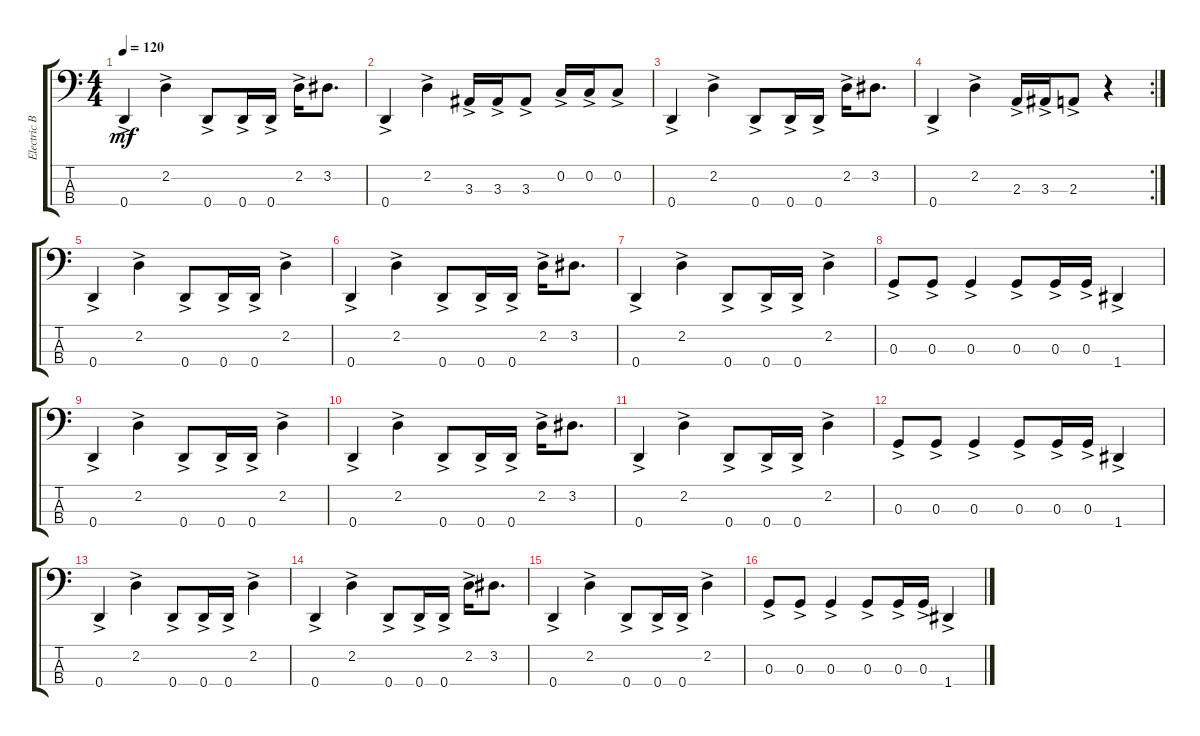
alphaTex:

\track ("Electric Bass" "Electric B") {instrument electricbassfinger}
\staff {score tabs}
\tuning (F2 C2 G1 D1) {hide}
\ts (4 4)
\tempo 120
\clef f4
\ks c
0.4{ac}.4{dy mf instrument electricbassfinger} 2.2{ac}.4 0.4{ac}.8 0.4{ac}.16 0.4{ac}.16 2.2{ac}.16 3.2.8{d} |
0.4{ac}.4 2.2{ac}.4 3.3{ac}.16 3.3{ac}.16 3.3{ac}.8 0.2{ac}.16 0.2{ac}.16 0.2{ac}.8 |
0.4{ac}.4 2.2{ac}.4 0.4{ac}.8 0.4{ac}.16 0.4{ac}.16 2.2{ac}.16 3.2.8{d} |
\rc 2
0.4{ac}.4 2.2{ac}.4 2.3{ac}.16 3.3{ac}.16 2.3{ac}.8 r.4 |
0.4{ac}.4 2.2{ac}.4 0.4{ac}.8 0.4{ac}.16 0.4{ac}.16 2.2{ac}.4 |
0.4{ac}.4 2.2{ac}.4 0.4{ac}.8 0.4{ac}.16 0.4{ac}.16 2.2{ac}.16 3.2.8{d} |
0.4{ac}.4 2.2{ac}.4 0.4{ac}.8 0.4{ac}.16 0.4{ac}.16 2.2{ac}.4 |
0.3{ac}.8 0.3{ac}.8 0.3{ac}.4 0.3{ac}.8 0.3{ac}.16 0.3{ac}.16 1.4{ac}.4 |
0.4{ac}.4 2.2{ac}.4 0.4{ac}.8 0.4{ac}.16 0.4{ac}.16 2.2{ac}.4 |
0.4{ac}.4 2.2{ac}.4 0.4{ac}.8 0.4{ac}.16 0.4{ac}.16 2.2{ac}.16 3.2.8{d} |
0.4{ac}.4 2.2{ac}.4 0.4{ac}.8 0.4{ac}.16 0.4{ac}.16 2.2{ac}.4 |
0.3{ac}.8 0.3{ac}.8 0.3{ac}.4 0.3{ac}.8 0.3{ac}.16 0.3{ac}.16 1.4{ac}.4 |
0.4{ac}.4 2.2{ac}.4 0.4{ac}.8 0.4{ac}.16 0.4{ac}.16 2.2{ac}.4 |
0.4{ac}.4 2.2{ac}.4 0.4{ac}.8 0.4{ac}.16 0.4{ac}.16 2.2{ac}.16 3.2.8{d} |
0.4{ac}.4 2.2{ac}.4 0.4{ac}.8 0.4{ac}.16 0.4{ac}.16 2.2{ac}.4 |
0.3{ac}.8 0.3{ac}.8 0.3{ac}.4 0.3{ac}.8 0.3{ac}.16 0.3{ac}.16 1.4{ac}.4
